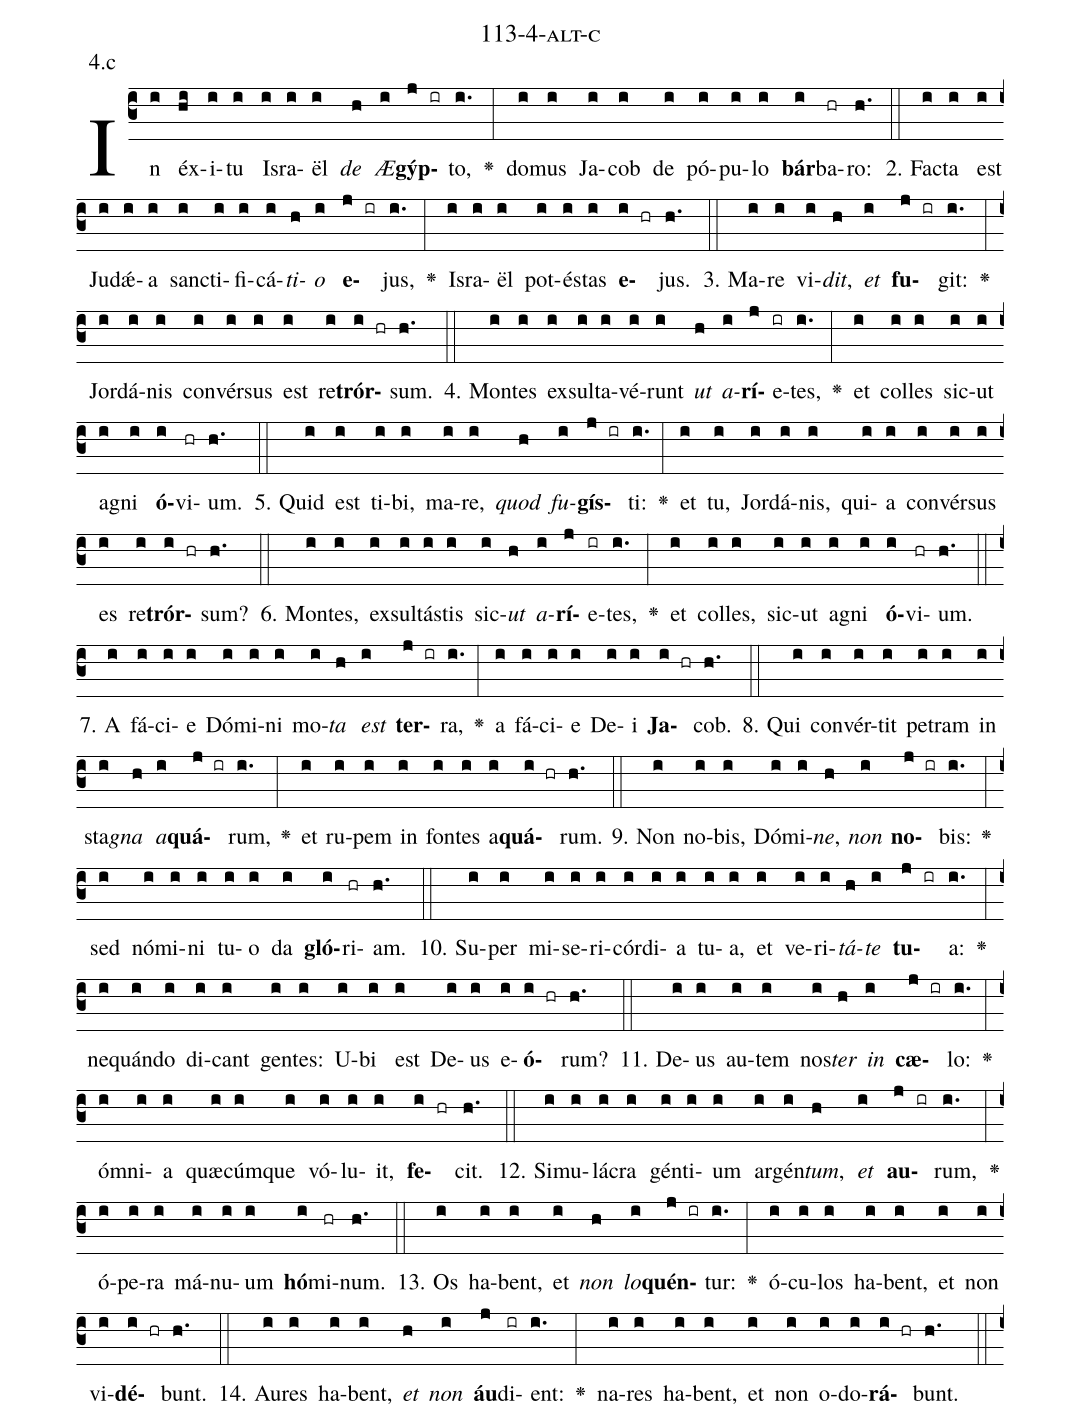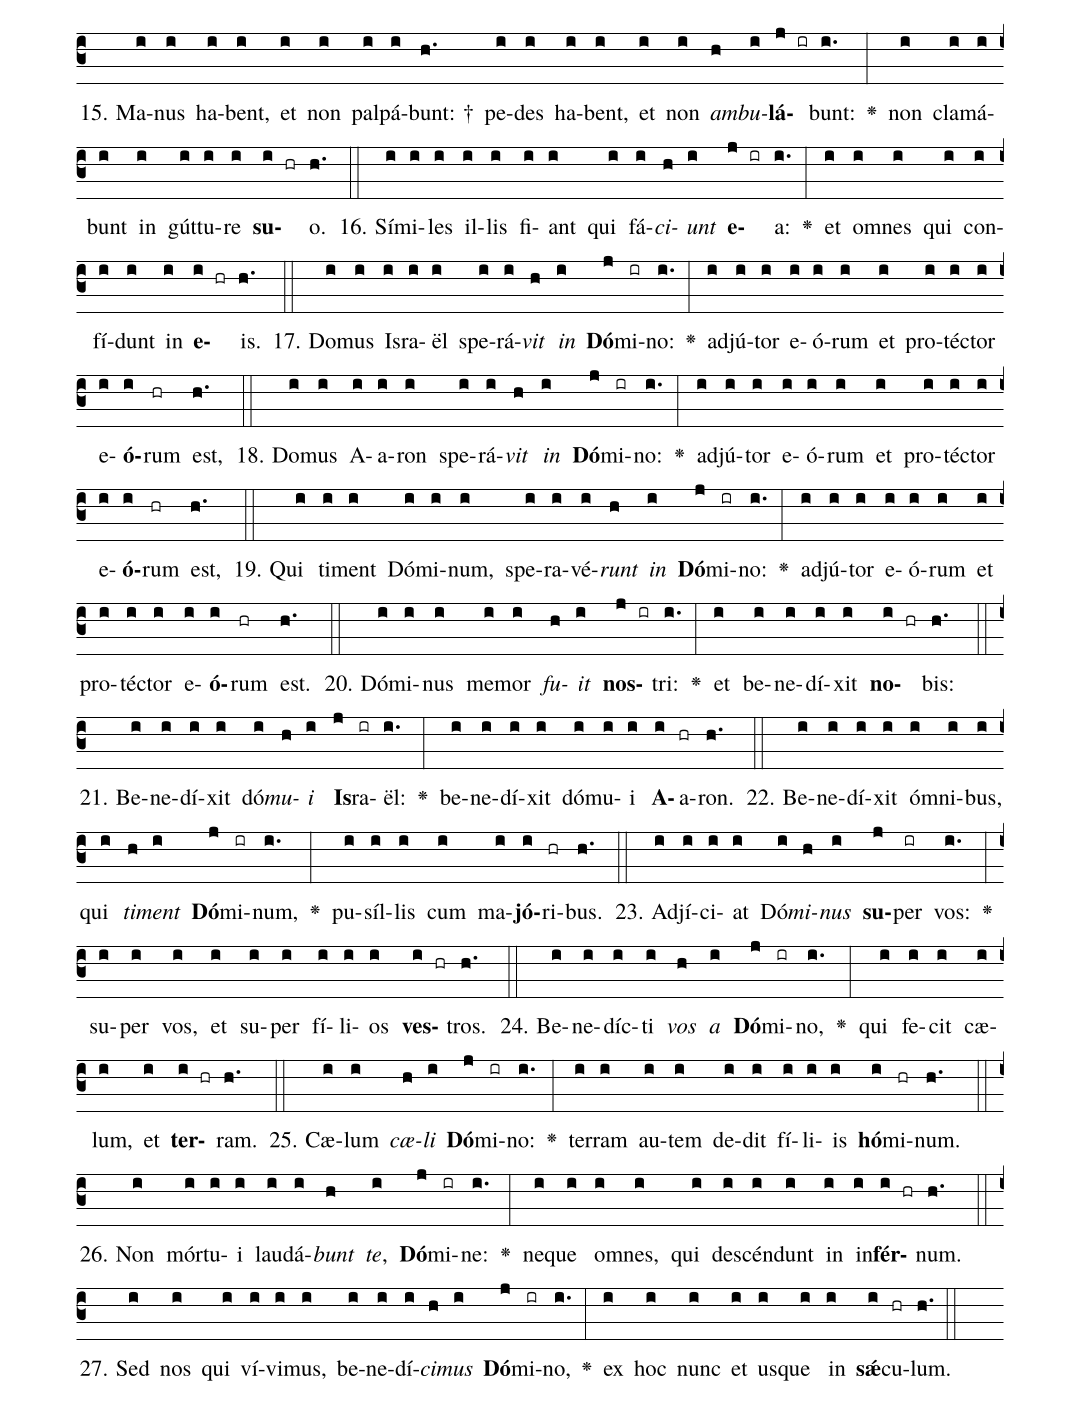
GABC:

name: 113-4-alt-c;
annotation: 4.c;
%%
(c3)In(i) éx(hi)i(i)tu(i) Is(i)ra(i)ël(i) <i>de</i>(h) <i>Æ</i>(i)<b>gýp</b>(j ir)to,(i.) <v>\greheightstar</v>(:) do(i)mus(i) Ja(i)cob(i) de(i) pó(i)pu(i)lo(i) <b>bár</b>(i)ba(hr)ro:(h.) (::)
2. Fac(i)ta(i) est(i) Ju(i)dǽ(i)a(i) sanc(i)ti(i)fi(i)cá(i)<i>ti</i>(h)<i>o</i>(i) <b>e</b>(j ir)jus,(i.) <v>\greheightstar</v>(:) Is(i)ra(i)ël(i) pot(i)és(i)tas(i) <b>e</b>(i hr)jus.(h.) (::)
3. Ma(i)re(i) vi(i)<i>dit</i>,(h) <i>et</i>(i) <b>fu</b>(j ir)git:(i.) <v>\greheightstar</v>(:) Jor(i)dá(i)nis(i) con(i)vér(i)sus(i) est(i) re(i)<b>trór</b>(i hr)sum.(h.) (::)
4. Mon(i)tes(i) ex(i)sul(i)ta(i)vé(i)runt(i) <i>ut</i>(h) <i>a</i>(i)<b>rí</b>(j)e(ir)tes,(i.) <v>\greheightstar</v>(:) et(i) col(i)les(i) sic(i)ut(i) a(i)gni(i) <b>ó</b>(i)vi(hr)um.(h.) (::)
5. Quid(i) est(i) ti(i)bi,(i) ma(i)re,(i) <i>quod</i>(h) <i>fu</i>(i)<b>gís</b>(j ir)ti:(i.) <v>\greheightstar</v>(:) et(i) tu,(i) Jor(i)dá(i)nis,(i) qui(i)a(i) con(i)vér(i)sus(i) es(i) re(i)<b>trór</b>(i hr)sum?(h.) (::)
6. Mon(i)tes,(i) ex(i)sul(i)tás(i)tis(i) sic(i)<i>ut</i>(h) <i>a</i>(i)<b>rí</b>(j)e(ir)tes,(i.) <v>\greheightstar</v>(:) et(i) col(i)les,(i) sic(i)ut(i) a(i)gni(i) <b>ó</b>(i)vi(hr)um.(h.) (::)
7. A(i) fá(i)ci(i)e(i) Dó(i)mi(i)ni(i) mo(i)<i>ta</i>(h) <i>est</i>(i) <b>ter</b>(j ir)ra,(i.) <v>\greheightstar</v>(:) a(i) fá(i)ci(i)e(i) De(i)i(i) <b>Ja</b>(i hr)cob.(h.) (::)
8. Qui(i) con(i)vér(i)tit(i) pe(i)tram(i) in(i) sta(i)<i>gna</i>(h) <i>a</i>(i)<b>quá</b>(j ir)rum,(i.) <v>\greheightstar</v>(:) et(i) ru(i)pem(i) in(i) fon(i)tes(i) a(i)<b>quá</b>(i hr)rum.(h.) (::)
9. Non(i) no(i)bis,(i) Dó(i)mi(i)<i>ne</i>,(h) <i>non</i>(i) <b>no</b>(j ir)bis:(i.) <v>\greheightstar</v>(:) sed(i) nó(i)mi(i)ni(i) tu(i)o(i) da(i) <b>gló</b>(i)ri(hr)am.(h.) (::)
10. Su(i)per(i) mi(i)se(i)ri(i)cór(i)di(i)a(i) tu(i)a,(i) et(i) ve(i)ri(i)<i>tá</i>(h)<i>te</i>(i) <b>tu</b>(j ir)a:(i.) <v>\greheightstar</v>(:) ne(i)quán(i)do(i) di(i)cant(i) gen(i)tes:(i) U(i)bi(i) est(i) De(i)us(i) e(i)<b>ó</b>(i hr)rum?(h.) (::)
11. De(i)us(i) au(i)tem(i) nos(i)<i>ter</i>(h) <i>in</i>(i) <b>cæ</b>(j ir)lo:(i.) <v>\greheightstar</v>(:) óm(i)ni(i)a(i) quæ(i)cúm(i)que(i) vó(i)lu(i)it,(i) <b>fe</b>(i hr)cit.(h.) (::)
12. Si(i)mu(i)lá(i)cra(i) gén(i)ti(i)um(i) ar(i)gén(i)<i>tum</i>,(h) <i>et</i>(i) <b>au</b>(j ir)rum,(i.) <v>\greheightstar</v>(:) ó(i)pe(i)ra(i) má(i)nu(i)um(i) <b>hó</b>(i)mi(hr)num.(h.) (::)
13. Os(i) ha(i)bent,(i) et(i) <i>non</i>(h) <i>lo</i>(i)<b>quén</b>(j ir)tur:(i.) <v>\greheightstar</v>(:) ó(i)cu(i)los(i) ha(i)bent,(i) et(i) non(i) vi(i)<b>dé</b>(i hr)bunt.(h.) (::)
14. Au(i)res(i) ha(i)bent,(i) <i>et</i>(h) <i>non</i>(i) <b>áu</b>(j)di(ir)ent:(i.) <v>\greheightstar</v>(:) na(i)res(i) ha(i)bent,(i) et(i) non(i) o(i)do(i)<b>rá</b>(i hr)bunt.(h.) (::)
15. Ma(i)nus(i) ha(i)bent,(i) et(i) non(i) pal(i)pá(i)bunt: †(h.) pe(i)des(i) ha(i)bent,(i) et(i) non(i) <i>am</i>(h)<i>bu</i>(i)<b>lá</b>(j ir)bunt:(i.) <v>\greheightstar</v>(:) non(i) cla(i)má(i)bunt(i) in(i) gút(i)tu(i)re(i) <b>su</b>(i hr)o.(h.) (::)
16. Sí(i)mi(i)les(i) il(i)lis(i) fi(i)ant(i) qui(i) fá(i)<i>ci</i>(h)<i>unt</i>(i) <b>e</b>(j ir)a:(i.) <v>\greheightstar</v>(:) et(i) om(i)nes(i) qui(i) con(i)fí(i)dunt(i) in(i) <b>e</b>(i hr)is.(h.) (::)
17. Do(i)mus(i) Is(i)ra(i)ël(i) spe(i)rá(i)<i>vit</i>(h) <i>in</i>(i) <b>Dó</b>(j)mi(ir)no:(i.) <v>\greheightstar</v>(:) ad(i)jú(i)tor(i) e(i)ó(i)rum(i) et(i) pro(i)téc(i)tor(i) e(i)<b>ó</b>(i)rum(hr) est,(h.) (::)
18. Do(i)mus(i) A(i)a(i)ron(i) spe(i)rá(i)<i>vit</i>(h) <i>in</i>(i) <b>Dó</b>(j)mi(ir)no:(i.) <v>\greheightstar</v>(:) ad(i)jú(i)tor(i) e(i)ó(i)rum(i) et(i) pro(i)téc(i)tor(i) e(i)<b>ó</b>(i)rum(hr) est,(h.) (::)
19. Qui(i) ti(i)ment(i) Dó(i)mi(i)num,(i) spe(i)ra(i)vé(i)<i>runt</i>(h) <i>in</i>(i) <b>Dó</b>(j)mi(ir)no:(i.) <v>\greheightstar</v>(:) ad(i)jú(i)tor(i) e(i)ó(i)rum(i) et(i) pro(i)téc(i)tor(i) e(i)<b>ó</b>(i)rum(hr) est.(h.) (::)
20. Dó(i)mi(i)nus(i) me(i)mor(i) <i>fu</i>(h)<i>it</i>(i) <b>nos</b>(j ir)tri:(i.) <v>\greheightstar</v>(:) et(i) be(i)ne(i)dí(i)xit(i) <b>no</b>(i hr)bis:(h.) (::)
21. Be(i)ne(i)dí(i)xit(i) dó(i)<i>mu</i>(h)<i>i</i>(i) <b>Is</b>(j)ra(ir)ël:(i.) <v>\greheightstar</v>(:) be(i)ne(i)dí(i)xit(i) dó(i)mu(i)i(i) <b>A</b>(i)a(hr)ron.(h.) (::)
22. Be(i)ne(i)dí(i)xit(i) óm(i)ni(i)bus,(i) qui(i) <i>ti</i>(h)<i>ment</i>(i) <b>Dó</b>(j)mi(ir)num,(i.) <v>\greheightstar</v>(:) pu(i)síl(i)lis(i) cum(i) ma(i)<b>jó</b>(i)ri(hr)bus.(h.) (::)
23. Ad(i)jí(i)ci(i)at(i) Dó(i)<i>mi</i>(h)<i>nus</i>(i) <b>su</b>(j)per(ir) vos:(i.) <v>\greheightstar</v>(:) su(i)per(i) vos,(i) et(i) su(i)per(i) fí(i)li(i)os(i) <b>ves</b>(i hr)tros.(h.) (::)
24. Be(i)ne(i)díc(i)ti(i) <i>vos</i>(h) <i>a</i>(i) <b>Dó</b>(j)mi(ir)no,(i.) <v>\greheightstar</v>(:) qui(i) fe(i)cit(i) cæ(i)lum,(i) et(i) <b>ter</b>(i hr)ram.(h.) (::)
25. Cæ(i)lum(i) <i>cæ</i>(h)<i>li</i>(i) <b>Dó</b>(j)mi(ir)no:(i.) <v>\greheightstar</v>(:) ter(i)ram(i) au(i)tem(i) de(i)dit(i) fí(i)li(i)is(i) <b>hó</b>(i)mi(hr)num.(h.) (::)
26. Non(i) mór(i)tu(i)i(i) lau(i)dá(i)<i>bunt</i>(h) <i>te</i>,(i) <b>Dó</b>(j)mi(ir)ne:(i.) <v>\greheightstar</v>(:) ne(i)que(i) om(i)nes,(i) qui(i) de(i)scén(i)dunt(i) in(i) in(i)<b>fér</b>(i hr)num.(h.) (::)
27. Sed(i) nos(i) qui(i) ví(i)vi(i)mus,(i) be(i)ne(i)dí(i)<i>ci</i>(h)<i>mus</i>(i) <b>Dó</b>(j)mi(ir)no,(i.) <v>\greheightstar</v>(:) ex(i) hoc(i) nunc(i) et(i) us(i)que(i) in(i) <b>sǽ</b>(i)cu(hr)lum.(h.) (::)
